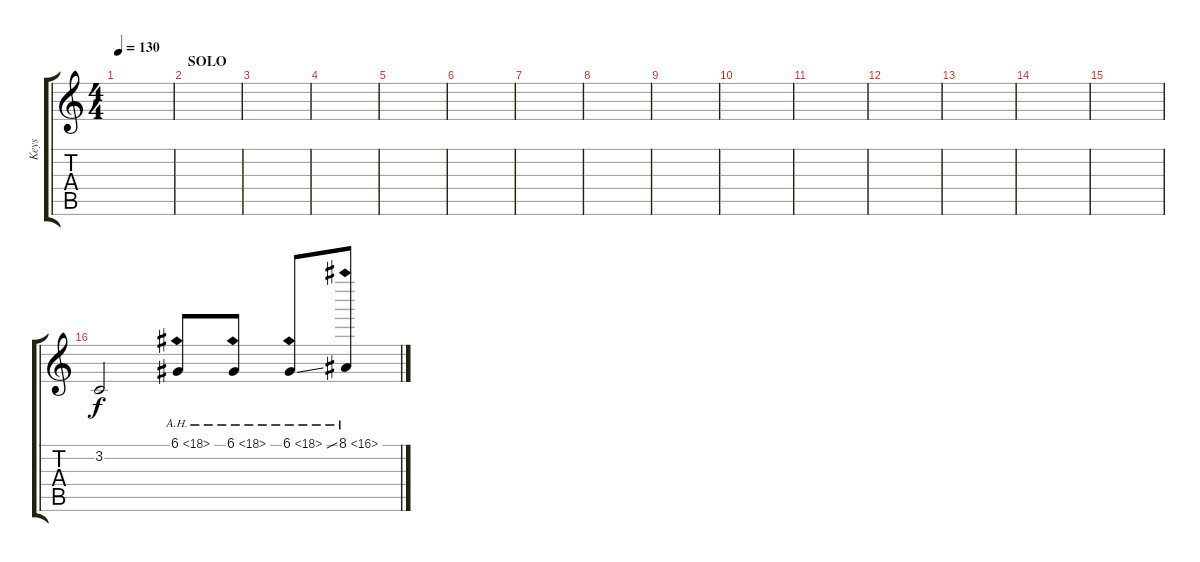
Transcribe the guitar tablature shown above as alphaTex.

\track ("Keys" "Keys") {instrument synthstrings1}
\staff {score tabs}
\tuning (D4 A3 F3 C3 G2 C2) {hide}
\ts (4 4)
\tempo 130
\clef g2
\ks c
|
\section ("" "SOLO")
|
|
|
|
|
|
|
|
|
|
|
|
|
|
3.2.2 6.1{ah 12}.8 6.1{ah 12}.8 6.1{ah 12 ss}.8 8.1{ah 8}.8
